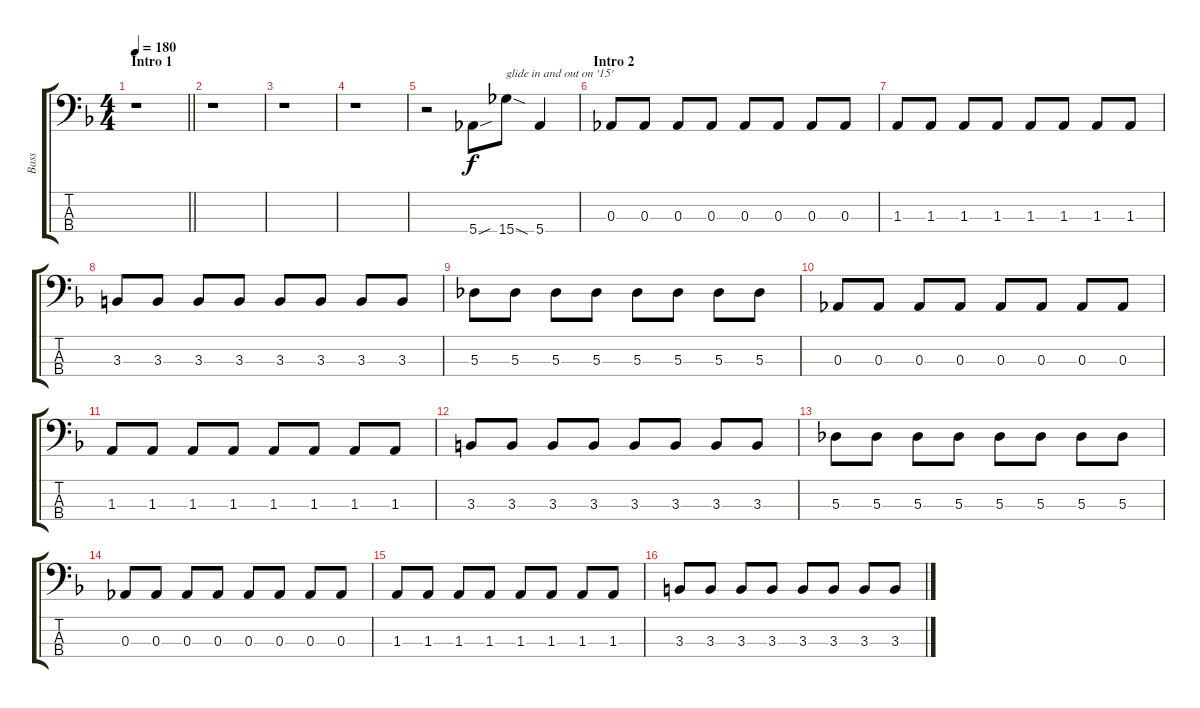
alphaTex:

\track ("Bass" "Bass") {instrument electricbassfinger}
\staff {score tabs}
\tuning (Gb2 Db2 Ab1 Eb1) {hide}
\ts (4 4)
\section ("" "Intro 1")
\tempo 180
\clef f4
\barLineRight lightlight
\ks dminor
r.1{dy f instrument electricbassfinger} |
r.1 |
r.1 |
r.1 |
r.2 5.4{sou}.8 15.4{sod}.8{txt "glide in and out on '15'"} 5.4.4 |
\section ("" "Intro 2")
0.3.8 0.3.8 0.3.8 0.3.8 0.3.8 0.3.8 0.3.8 0.3.8 |
1.3.8 1.3.8 1.3.8 1.3.8 1.3.8 1.3.8 1.3.8 1.3.8 |
3.3.8 3.3.8 3.3.8 3.3.8 3.3.8 3.3.8 3.3.8 3.3.8 |
5.3.8 5.3.8 5.3.8 5.3.8 5.3.8 5.3.8 5.3.8 5.3.8 |
0.3.8 0.3.8 0.3.8 0.3.8 0.3.8 0.3.8 0.3.8 0.3.8 |
1.3.8 1.3.8 1.3.8 1.3.8 1.3.8 1.3.8 1.3.8 1.3.8 |
3.3.8 3.3.8 3.3.8 3.3.8 3.3.8 3.3.8 3.3.8 3.3.8 |
5.3.8 5.3.8 5.3.8 5.3.8 5.3.8 5.3.8 5.3.8 5.3.8 |
0.3.8 0.3.8 0.3.8 0.3.8 0.3.8 0.3.8 0.3.8 0.3.8 |
1.3.8 1.3.8 1.3.8 1.3.8 1.3.8 1.3.8 1.3.8 1.3.8 |
3.3.8 3.3.8 3.3.8 3.3.8 3.3.8 3.3.8 3.3.8 3.3.8
